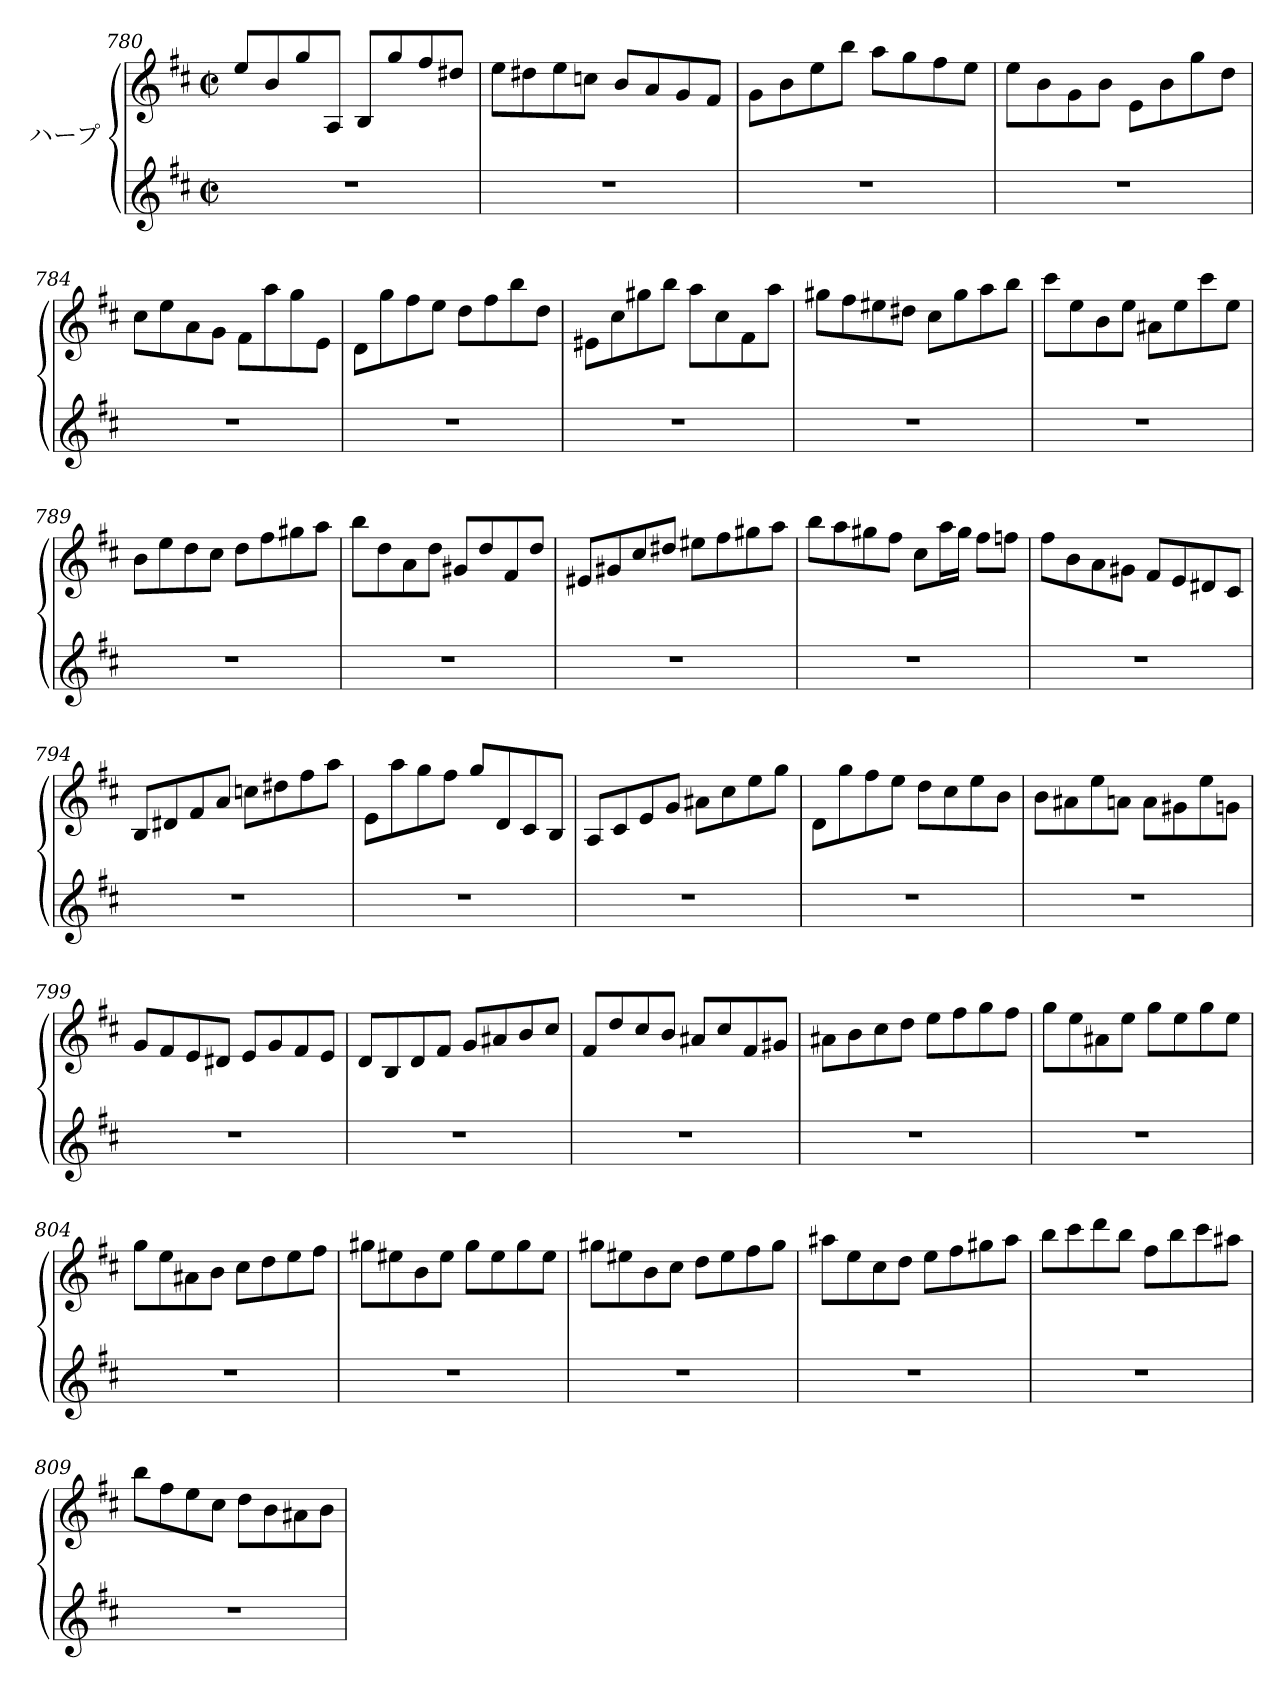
**kern	**kern
*part1	*part1
*staff2	*staff1
*I"ハープ	*
!!LO:LB:g=z
*clefG2	*clefG2
*k[f#c#]	*k[f#c#]
*M4/4	*M4/4
*met(c|)	*met(c|)
=780	=780
1r	8ee/L
.	8b/
.	8gg/
.	8A/J
.	8B/L
.	8gg/
.	8ff#/
.	8dd#X/J
=781	=781
1r	8ee\L
.	8dd#X\
.	8ee\
.	8ccn\J
.	8b/L
.	8a/
.	8g/
.	8f#/J
=782	=782
1r	8g\L
.	8b\
.	8ee\
.	8bb\J
.	8aa\L
.	8gg\
.	8ff#\
.	8ee\J
=783	=783
1r	8ee\L
.	8b\
.	8g\
.	8b\J
.	8e\L
.	8b\
.	8gg\
.	8dd\J
=784	=784
1r	8cc#\L
.	8ee\
.	8a\
.	8g\J
.	8f#\L
.	8aa\
.	8gg\
.	8e\J
!!LO:LB:g=z
=785	=785
1r	8d\L
.	8gg\
.	8ff#\
.	8ee\J
.	8dd\L
.	8ff#\
.	8bb\
.	8dd\J
=786	=786
1r	8e#X\L
.	8cc#\
.	8gg#X\
.	8bb\J
.	8aa\L
.	8cc#\
.	8f#\
.	8aa\J
=787	=787
1r	8gg#X\L
.	8ff#\
.	8ee#X\
.	8dd#X\J
.	8cc#\L
.	8gg#\
.	8aa\
.	8bb\J
=788	=788
1r	8ccc#\L
.	8ee\
.	8b\
.	8ee\J
.	8a#X\L
.	8ee\
.	8ccc#\
.	8ee\J
!!LO:LB:g=z
=789	=789
1r	8b\L
.	8ee\
.	8dd\
.	8cc#\J
.	8dd\L
.	8ff#\
.	8gg#X\
.	8aa\J
=790	=790
1r	8bb\L
.	8dd\
.	8a\
.	8dd\J
.	8g#X/L
.	8dd/
.	8f#/
.	8dd/J
=791	=791
1r	8e#X/L
.	8g#X/
.	8cc#/
.	8dd#X/J
.	8ee#X\L
.	8ff#\
.	8gg#X\
.	8aa\J
=792	=792
1r	8bb\L
.	8aa\
.	8gg#X\
.	8ff#\J
.	8cc#\L
.	16aa\L
.	16gg#\JJ
.	8ff#\L
.	8ffn\J
!!LO:LB:g=z
=793	=793
1r	8ff#\L
.	8b\
.	8a\
.	8g#X\J
.	8f#/L
.	8e/
.	8d#X/
.	8c#/J
=794	=794
1r	8B/L
.	8d#X/
.	8f#/
.	8a/J
.	8ccn\L
.	8dd#X\
.	8ff#\
.	8aa\J
=795	=795
1r	8e\L
.	8aa\
.	8gg\
.	8ff#\J
.	8gg/L
.	8d/
.	8c#/
.	8B/J
=796	=796
1r	8A/L
.	8c#/
.	8e/
.	8g/J
.	8a#X\L
.	8cc#\
.	8ee\
.	8gg\J
!!LO:LB:g=z
=797	=797
1r	8d\L
.	8gg\
.	8ff#\
.	8ee\J
.	8dd\L
.	8cc#\
.	8ee\
.	8b\J
=798	=798
1r	8b\L
.	8a#X\
.	8ee\
.	8an\J
.	8a\L
.	8g#X\
.	8ee\
.	8gn\J
=799	=799
1r	8g/L
.	8f#/
.	8e/
.	8d#X/J
.	8e/L
.	8g/
.	8f#/
.	8e/J
=800	=800
1r	8d/L
.	8B/
.	8d/
.	8f#/J
.	8g/L
.	8a#X/
.	8b/
.	8cc#/J
!!LO:PB:g=z
=801	=801
1r	8f#/L
.	8dd/
.	8cc#/
.	8b/J
.	8a#X/L
.	8cc#/
.	8f#/
.	8g#X/J
=802	=802
1r	8a#X\L
.	8b\
.	8cc#\
.	8dd\J
.	8ee\L
.	8ff#\
.	8gg\
.	8ff#\J
=803	=803
1r	8gg\L
.	8ee\
.	8a#X\
.	8ee\J
.	8gg\L
.	8ee\
.	8gg\
.	8ee\J
=804	=804
1r	8gg\L
.	8ee\
.	8a#X\
.	8b\J
.	8cc#\L
.	8dd\
.	8ee\
.	8ff#\J
=805	=805
1r	8gg#X\L
.	8ee#X\
.	8b\
.	8ee#\J
.	8gg#\L
.	8ee#\
.	8gg#\
.	8ee#\J
!!LO:LB:g=z
=806	=806
1r	8gg#X\L
.	8ee#X\
.	8b\
.	8cc#\J
.	8dd\L
.	8ee#\
.	8ff#\
.	8gg#\J
=807	=807
1r	8aa#X\L
.	8ee\
.	8cc#\
.	8dd\J
.	8ee\L
.	8ff#\
.	8gg#X\
.	8aa#\J
=808	=808
1r	8bb\L
.	8ccc#\
.	8ddd\
.	8bb\J
.	8ff#\L
.	8bb\
.	8ccc#\
.	8aa#X\J
=809	=809
1r	8bb\L
.	8ff#\
.	8ee\
.	8cc#\J
.	8dd\L
.	8b\
.	8a#X\
.	8b\J
=	=
*-	*-
